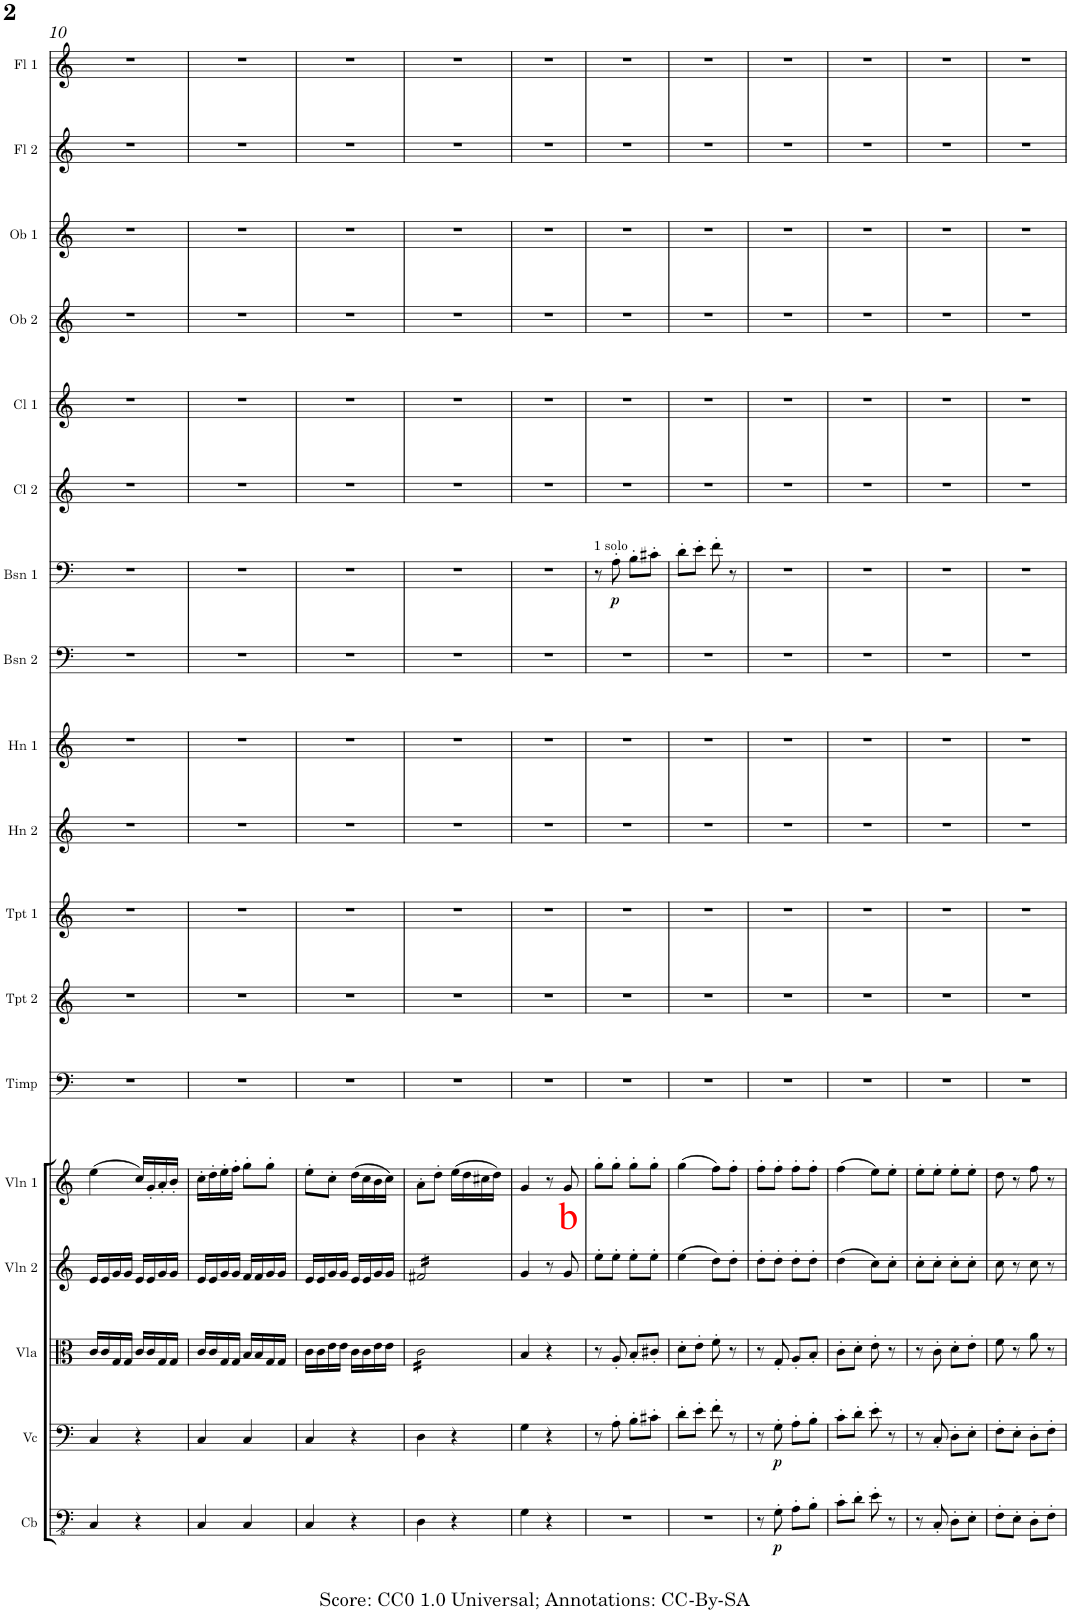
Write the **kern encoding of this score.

**kern	**dynam	**kern	**dynam	**kern	**kern	**kern	**text	**kern	**kern	**kern	**kern	**kern	**kern	**kern	**dynam	**kern	**kern	**kern	**kern	**kern	**kern
*part18	*part18	*part17	*part17	*part16	*part15	*part14	*part14	*part13	*part12	*part11	*part10	*part9	*part8	*part7	*part7	*part6	*part5	*part4	*part3	*part2	*part1
*staff18	*staff18	*staff17	*staff17	*staff16	*staff15	*staff14	*staff14	*staff13	*staff12	*staff11	*staff10	*staff9	*staff8	*staff7	*staff7	*staff6	*staff5	*staff4	*staff3	*staff2	*staff1
*I"Contrabass	*	*I"Violoncello	*	*I"Viola	*I"Violin 2	*I"Violin 1	*	*I"Timpani	*I"C Trumpet 2	*I"C Trumpet 1	*I"C Horn 2	*I"C Horn 1	*I"Bassoon 2	*I"Bassoon 1	*	*I"C Clarinet 2	*I"C Clarinet 1	*I"Oboe 2	*I"Oboe 1	*I"Flute 2	*I"Flute 1
*I'Cb	*	*I'Vc	*	*I'Vla	*I'Vln 2	*I'Vln 1	*	*I'Timp	*I'Tpt 2	*I'Tpt 1	*I'Hn 2	*I'Hn 1	*I'Bsn 2	*I'Bsn 1	*	*I'Cl 2	*I'Cl 1	*I'Ob 2	*I'Ob 1	*I'Fl 2	*I'Fl 1
!!LO:PB:g=z
*clefFv4	*	*clefF4	*	*clefC3	*clefG2	*clefG2	*	*clefF4	*clefG2	*clefG2	*clefG2	*clefG2	*clefF4	*clefF4	*	*clefG2	*clefG2	*clefG2	*clefG2	*clefG2	*clefG2
*	*	*	*	*	*	*	*	*	*	*	*Trd7c12	*Trd7c12	*	*	*	*Trd1c2	*Trd1c2	*	*	*	*
*k[]	*	*k[]	*	*k[]	*k[]	*k[]	*	*k[]	*k[]	*k[]	*k[]	*k[]	*k[]	*k[]	*	*k[]	*k[]	*k[]	*k[]	*k[]	*k[]
*M2/4	*	*M2/4	*	*M2/4	*M2/4	*M2/4	*	*M2/4	*M2/4	*M2/4	*M2/4	*M2/4	*M2/4	*M2/4	*	*M2/4	*M2/4	*M2/4	*M2/4	*M2/4	*M2/4
=10	=10	=10	=10	=10	=10	=10	=10	=10	=10	=10	=10	=10	=10	=10	=10	=10	=10	=10	=10	=10	=10
4CC/	.	4C/	.	16c/LL	16e/LL	(4ee\	.	2r	2r	2r	2r	2r	2r	2r	.	2r	2r	2r	2r	2r	2r
.	.	.	.	16c/	16e/	.	.	.	.	.	.	.	.	.	.	.	.	.	.	.	.
.	.	.	.	16G/	16g/	.	.	.	.	.	.	.	.	.	.	.	.	.	.	.	.
.	.	.	.	16G/JJ	16g/JJ	.	.	.	.	.	.	.	.	.	.	.	.	.	.	.	.
4r	.	4r	.	16c/LL	16e/LL	16cc/LL)	.	.	.	.	.	.	.	.	.	.	.	.	.	.	.
.	.	.	.	16c/	16e/	16g'/	.	.	.	.	.	.	.	.	.	.	.	.	.	.	.
.	.	.	.	16G/	16g/	16a'/	.	.	.	.	.	.	.	.	.	.	.	.	.	.	.
.	.	.	.	16G/JJ	16g/JJ	16b'/JJ	.	.	.	.	.	.	.	.	.	.	.	.	.	.	.
=11	=11	=11	=11	=11	=11	=11	=11	=11	=11	=11	=11	=11	=11	=11	=11	=11	=11	=11	=11	=11	=11
4CC/	.	4C/	.	16c/LL	16e/LL	16cc'\LL	.	2r	2r	2r	2r	2r	2r	2r	.	2r	2r	2r	2r	2r	2r
.	.	.	.	16c/	16e/	16dd'\	.	.	.	.	.	.	.	.	.	.	.	.	.	.	.
.	.	.	.	16G/	16g/	16ee'\	.	.	.	.	.	.	.	.	.	.	.	.	.	.	.
.	.	.	.	16G/JJ	16g/JJ	16ff'\JJ	.	.	.	.	.	.	.	.	.	.	.	.	.	.	.
4CC/	.	4C/	.	16B/LL	16f/LL	8gg'\L	.	.	.	.	.	.	.	.	.	.	.	.	.	.	.
.	.	.	.	16B/	16f/	.	.	.	.	.	.	.	.	.	.	.	.	.	.	.	.
.	.	.	.	16G/	16g/	8gg'\J	.	.	.	.	.	.	.	.	.	.	.	.	.	.	.
.	.	.	.	16G/JJ	16g/JJ	.	.	.	.	.	.	.	.	.	.	.	.	.	.	.	.
=12	=12	=12	=12	=12	=12	=12	=12	=12	=12	=12	=12	=12	=12	=12	=12	=12	=12	=12	=12	=12	=12
4CC/	.	4C/	.	16c\LL	16e/LL	8ee'\L	.	2r	2r	2r	2r	2r	2r	2r	.	2r	2r	2r	2r	2r	2r
.	.	.	.	16c\	16e/	.	.	.	.	.	.	.	.	.	.	.	.	.	.	.	.
.	.	.	.	16e\	16g/	8cc'\J	.	.	.	.	.	.	.	.	.	.	.	.	.	.	.
.	.	.	.	16e\JJ	16g/JJ	.	.	.	.	.	.	.	.	.	.	.	.	.	.	.	.
4r	.	4r	.	16c\LL	16e/LL	(16dd\LL	.	.	.	.	.	.	.	.	.	.	.	.	.	.	.
.	.	.	.	16c\	16e/	16cc\	.	.	.	.	.	.	.	.	.	.	.	.	.	.	.
.	.	.	.	16e\	16g/	16b\	.	.	.	.	.	.	.	.	.	.	.	.	.	.	.
.	.	.	.	16e\JJ	16g/JJ	16cc\JJ)	.	.	.	.	.	.	.	.	.	.	.	.	.	.	.
=13	=13	=13	=13	=13	=13	=13	=13	=13	=13	=13	=13	=13	=13	=13	=13	=13	=13	=13	=13	=13	=13
*	*	*	*	*tremolo	*	*	*	*	*	*	*	*	*	*	*	*	*	*	*	*	*
*	*	*	*	*	*tremolo	*	*	*	*	*	*	*	*	*	*	*	*	*	*	*	*
4DD\	.	4D\	.	16c\LL	16f#X/LL	8a'\L	.	2r	2r	2r	2r	2r	2r	2r	.	2r	2r	2r	2r	2r	2r
.	.	.	.	16c\	16f#X/	.	.	.	.	.	.	.	.	.	.	.	.	.	.	.	.
.	.	.	.	16c\	16f#X/	8dd'\J	.	.	.	.	.	.	.	.	.	.	.	.	.	.	.
.	.	.	.	16c\	16f#X/	.	.	.	.	.	.	.	.	.	.	.	.	.	.	.	.
4r	.	4r	.	16c\	16f#X/	(16ee\LL	.	.	.	.	.	.	.	.	.	.	.	.	.	.	.
.	.	.	.	16c\	16f#X/	16dd\	.	.	.	.	.	.	.	.	.	.	.	.	.	.	.
.	.	.	.	16c\	16f#X/	16cc#X\	.	.	.	.	.	.	.	.	.	.	.	.	.	.	.
.	.	.	.	16c\JJ	16f#X/JJ	16dd\JJ)	.	.	.	.	.	.	.	.	.	.	.	.	.	.	.
*	*	*	*	*	*Xtremolo	*	*	*	*	*	*	*	*	*	*	*	*	*	*	*	*
*	*	*	*	*Xtremolo	*	*	*	*	*	*	*	*	*	*	*	*	*	*	*	*	*
=14	=14	=14	=14	=14	=14	=14	=14	=14	=14	=14	=14	=14	=14	=14	=14	=14	=14	=14	=14	=14	=14
4GG\	.	4G\	.	4B/	4g/	4g/	.	2r	2r	2r	2r	2r	2r	2r	.	2r	2r	2r	2r	2r	2r
4r	.	4r	.	4r	8r	8r	.	.	.	.	.	.	.	.	.	.	.	.	.	.	.
!	!	!	!	!	!	!	!LO:LY:b:color=#FF0000	!	!	!	!	!	!	!	!	!	!	!	!	!	!
.	.	.	.	.	8g/	8g/	b	.	.	.	.	.	.	.	.	.	.	.	.	.	.
=15	=15	=15	=15	=15	=15	=15	=15	=15	=15	=15	=15	=15	=15	=15	=15	=15	=15	=15	=15	=15	=15
!	!	!	!	!	!	!	!	!	!	!	!	!	!	!LO:TX:a:t=1 solo	!	!	!	!	!	!	!
2r	.	8r	.	8r	8ee'\L	8gg'\L	.	2r	2r	2r	2r	2r	2r	8r	.	2r	2r	2r	2r	2r	2r
!	!	!	!	!	!	!	!	!	!	!	!	!	!	!	!LO:DY:b	!	!	!	!	!	!
.	.	8A'\	.	8A'/	8ee'\J	8gg'\J	.	.	.	.	.	.	.	8A'\	p	.	.	.	.	.	.
.	.	8B'\L	.	8B'/L	8ee'\L	8gg'\L	.	.	.	.	.	.	.	8B'\L	.	.	.	.	.	.	.
.	.	8c#X'\J	.	8c#X'/J	8ee'\J	8gg'\J	.	.	.	.	.	.	.	8c#X'\J	.	.	.	.	.	.	.
=16	=16	=16	=16	=16	=16	=16	=16	=16	=16	=16	=16	=16	=16	=16	=16	=16	=16	=16	=16	=16	=16
2r	.	8d'\L	.	8d'\L	(4ee\	(4gg\	.	2r	2r	2r	2r	2r	2r	8d'\L	.	2r	2r	2r	2r	2r	2r
.	.	8e'\J	.	8e'\J	.	.	.	.	.	.	.	.	.	8e'\J	.	.	.	.	.	.	.
.	.	8f'\	.	8f'\	8dd\L)	8ff\L)	.	.	.	.	.	.	.	8f'\	.	.	.	.	.	.	.
.	.	8r	.	8r	8dd'\J	8ff'\J	.	.	.	.	.	.	.	8r	.	.	.	.	.	.	.
=17	=17	=17	=17	=17	=17	=17	=17	=17	=17	=17	=17	=17	=17	=17	=17	=17	=17	=17	=17	=17	=17
8r	.	8r	.	8r	8dd'\L	8ff'\L	.	2r	2r	2r	2r	2r	2r	2r	.	2r	2r	2r	2r	2r	2r
!	!LO:DY:b	!	!LO:DY:b	!	!	!	!	!	!	!	!	!	!	!	!	!	!	!	!	!	!
8GG'\	p	8G'\	p	8G'/	8dd'\J	8ff'\J	.	.	.	.	.	.	.	.	.	.	.	.	.	.	.
8AA'\L	.	8A'\L	.	8A'/L	8dd'\L	8ff'\L	.	.	.	.	.	.	.	.	.	.	.	.	.	.	.
8BB'\J	.	8B'\J	.	8B'/J	8dd'\J	8ff'\J	.	.	.	.	.	.	.	.	.	.	.	.	.	.	.
=18	=18	=18	=18	=18	=18	=18	=18	=18	=18	=18	=18	=18	=18	=18	=18	=18	=18	=18	=18	=18	=18
8C'\L	.	8c'\L	.	8c'\L	(4dd\	(4ff\	.	2r	2r	2r	2r	2r	2r	2r	.	2r	2r	2r	2r	2r	2r
8D'\J	.	8d'\J	.	8d'\J	.	.	.	.	.	.	.	.	.	.	.	.	.	.	.	.	.
8E'\	.	8e'\	.	8e'\	8cc\L)	8ee\L)	.	.	.	.	.	.	.	.	.	.	.	.	.	.	.
8r	.	8r	.	8r	8cc'\J	8ee'\J	.	.	.	.	.	.	.	.	.	.	.	.	.	.	.
=19	=19	=19	=19	=19	=19	=19	=19	=19	=19	=19	=19	=19	=19	=19	=19	=19	=19	=19	=19	=19	=19
8r	.	8r	.	8r	8cc'\L	8ee'\L	.	2r	2r	2r	2r	2r	2r	2r	.	2r	2r	2r	2r	2r	2r
8CC'/	.	8C'/	.	8c'\	8cc'\J	8ee'\J	.	.	.	.	.	.	.	.	.	.	.	.	.	.	.
8DD'\L	.	8D'\L	.	8d'\L	8cc'\L	8ee'\L	.	.	.	.	.	.	.	.	.	.	.	.	.	.	.
8EE'\J	.	8E'\J	.	8e'\J	8cc'\J	8ee'\J	.	.	.	.	.	.	.	.	.	.	.	.	.	.	.
=20	=20	=20	=20	=20	=20	=20	=20	=20	=20	=20	=20	=20	=20	=20	=20	=20	=20	=20	=20	=20	=20
8FF'\L	.	8F'\L	.	8f\	8cc\	8dd\	.	2r	2r	2r	2r	2r	2r	2r	.	2r	2r	2r	2r	2r	2r
8EE'\J	.	8E'\J	.	8r	8r	8r	.	.	.	.	.	.	.	.	.	.	.	.	.	.	.
8DD'\L	.	8D'\L	.	8a\	8cc\	8ff\	.	.	.	.	.	.	.	.	.	.	.	.	.	.	.
8FF'\J	.	8F'\J	.	8r	8r	8r	.	.	.	.	.	.	.	.	.	.	.	.	.	.	.
=	=	=	=	=	=	=	=	=	=	=	=	=	=	=	=	=	=	=	=	=	=
*-	*-	*-	*-	*-	*-	*-	*-	*-	*-	*-	*-	*-	*-	*-	*-	*-	*-	*-	*-	*-	*-
